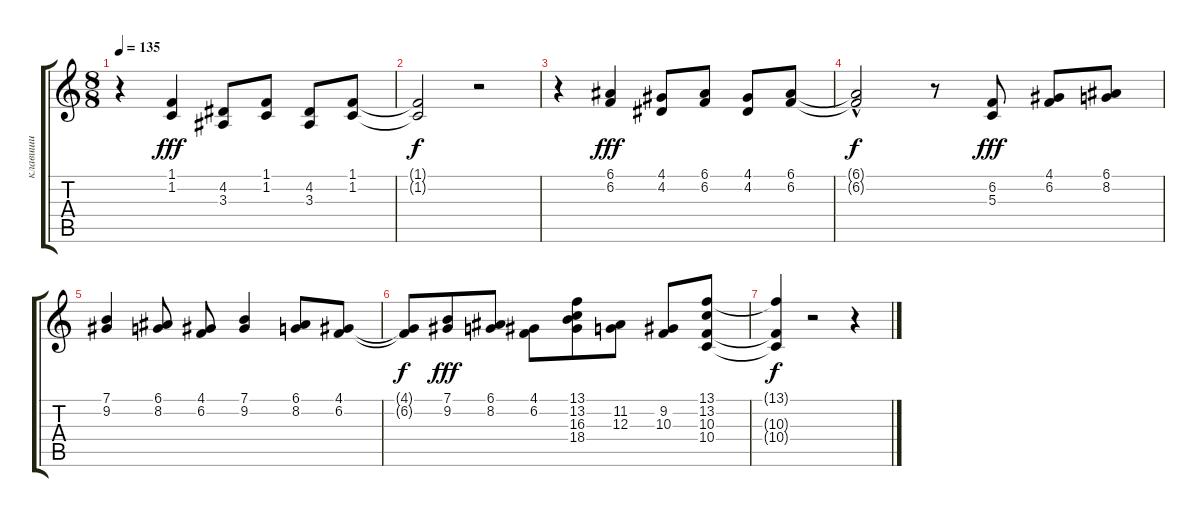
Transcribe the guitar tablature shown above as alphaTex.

\track ("клавиши" "клавиши") {instrument electricpiano1}
\staff {score tabs}
\tuning (E4 B3 G3 D3 A2 E2) {hide}
\ts (8 8)
\tempo 135
\clef g2
\ks c
r.4{dy f} (1.1 1.2).4{dy fff volume 11} (4.2 3.3).8{volume 10} (1.1 1.2).8 (4.2 3.3).8{volume 10} (1.1 1.2).8 |
(1.1{t} 1.2{t}).2{dy f} r.2 |
r.4 (6.1 6.2).4{dy fff volume 9} (4.1 4.2).8{volume 8} (6.1 6.2).8{volume 8} (4.1 4.2).8{volume 8} (6.1 6.2).8 |
(6.1{hac t} 6.2{t}).2{dy f} r.8 (6.2 5.3).8{dy fff volume 7} (4.1 6.2).8 (6.1 8.2).8{volume 7} |
(7.1 9.2).4 (6.1 8.2).8{volume 7} (4.1 6.2).8{volume 7} (7.1 9.2).4{volume 6} (6.1 8.2).8{volume 6} (4.1 6.2).8{volume 6} |
(4.1{t} 6.2{t}).8{dy f} (7.1 9.2).8{dy fff volume 6} (6.1 8.2).8 (4.1 6.2).8{volume 5} (13.1 13.2 16.3 18.4).8 (11.2 12.3).8{volume 5} (9.2 10.3).8{volume 5} (13.1 13.2 10.3 10.4).8{volume 5} |
(13.1{t} 10.3{t} 10.4{t}).4{dy f} r.2 r.4
